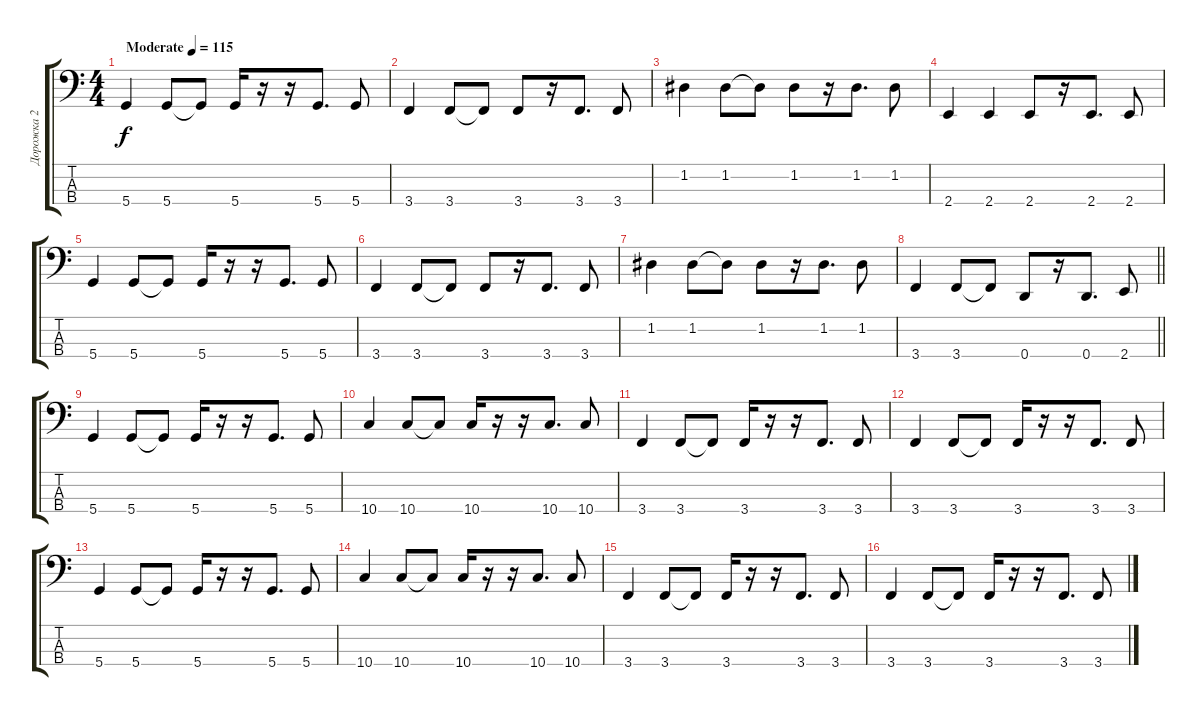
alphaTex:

\track ("Дорожка 2" "Дорожка 2") {instrument electricbassfinger}
\staff {score tabs}
\tuning (G2 D2 A1 D1) {hide}
\ts (4 4)
\tempo (115 "Moderate")
\clef f4
\ks c
5.4.4{dy f instrument electricbassfinger} 5.4.8 5.4{t}.8 5.4.16 r.16 r.16 5.4.8{d} 5.4.8 |
3.4.4 3.4.8 3.4{t}.8 3.4.8 r.16 3.4.8{d} 3.4.8 |
1.2.4 1.2.8 1.2{t}.8 1.2.8 r.16 1.2.8{d} 1.2.8 |
2.4.4 2.4.4 2.4.8 r.16 2.4.8{d} 2.4.8 |
5.4.4 5.4.8 5.4{t}.8 5.4.16 r.16 r.16 5.4.8{d} 5.4.8 |
3.4.4 3.4.8 3.4{t}.8 3.4.8 r.16 3.4.8{d} 3.4.8 |
1.2.4 1.2.8 1.2{t}.8 1.2.8 r.16 1.2.8{d} 1.2.8 |
\barLineRight lightlight
3.4.4 3.4.8 3.4{t}.8 0.4.8 r.16 0.4.8{d} 2.4.8 |
\section ("" "")
5.4.4 5.4.8 5.4{t}.8 5.4.16 r.16 r.16 5.4.8{d} 5.4.8 |
10.4.4 10.4.8 10.4{t}.8 10.4.16 r.16 r.16 10.4.8{d} 10.4.8 |
3.4.4 3.4.8 3.4{t}.8 3.4.16 r.16 r.16 3.4.8{d} 3.4.8 |
3.4.4 3.4.8 3.4{t}.8 3.4.16 r.16 r.16 3.4.8{d} 3.4.8 |
5.4.4 5.4.8 5.4{t}.8 5.4.16 r.16 r.16 5.4.8{d} 5.4.8 |
10.4.4 10.4.8 10.4{t}.8 10.4.16 r.16 r.16 10.4.8{d} 10.4.8 |
3.4.4 3.4.8 3.4{t}.8 3.4.16 r.16 r.16 3.4.8{d} 3.4.8 |
3.4.4 3.4.8 3.4{t}.8 3.4.16 r.16 r.16 3.4.8{d} 3.4.8
